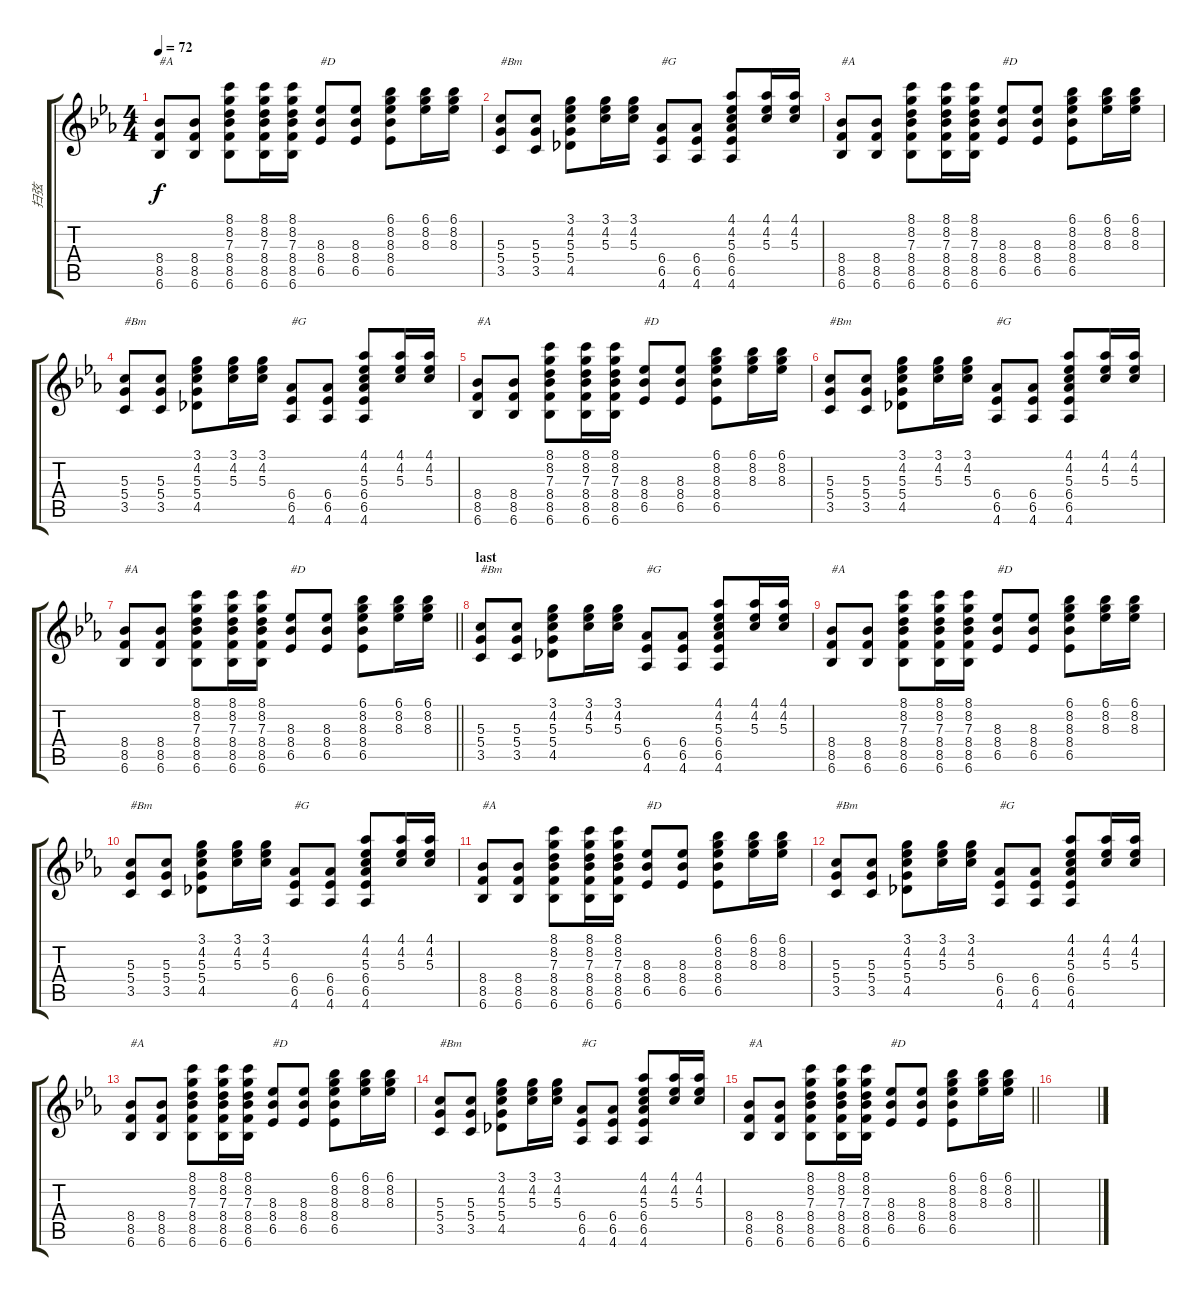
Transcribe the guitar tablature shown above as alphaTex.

\track ("扫弦" "扫弦") {instrument acousticguitarsteel}
\staff {score tabs}
\tuning (E4 B3 G3 D3 A2 E2) {hide}
\ts (4 4)
\tempo 72
\clef g2
\ks eb
(8.4 8.5 6.6).8{txt "#A" dy f} (8.4 8.5 6.6).8 (8.1 8.2 7.3 8.4 8.5 6.6).8 (8.1 8.2 7.3 8.4 8.5 6.6).16 (8.1 8.2 7.3 8.4 8.5 6.6).16 (8.3 8.4 6.5).8{txt "#D"} (8.3 8.4 6.5).8 (6.1 8.2 8.3 8.4 6.5).8 (6.1 8.2 8.3).16 (6.1 8.2 8.3).16 |
(5.3 5.4 3.5).8{txt "#Bm" volume 7} (5.3 5.4 3.5).8 (3.1 4.2 5.3 5.4 4.5).8 (3.1 4.2 5.3).16 (3.1 4.2 5.3).16 (6.4 6.5 4.6).8{txt "#G"} (6.4 6.5 4.6).8 (4.1 4.2 5.3 6.4 6.5 4.6).8 (4.1 4.2 5.3).16 (4.1 4.2 5.3).16 |
(8.4 8.5 6.6).8{txt "#A"} (8.4 8.5 6.6).8 (8.1 8.2 7.3 8.4 8.5 6.6).8 (8.1 8.2 7.3 8.4 8.5 6.6).16 (8.1 8.2 7.3 8.4 8.5 6.6).16 (8.3 8.4 6.5).8{txt "#D"} (8.3 8.4 6.5).8 (6.1 8.2 8.3 8.4 6.5).8 (6.1 8.2 8.3).16 (6.1 8.2 8.3).16 |
(5.3 5.4 3.5).8{txt "#Bm" volume 7} (5.3 5.4 3.5).8 (3.1 4.2 5.3 5.4 4.5).8 (3.1 4.2 5.3).16 (3.1 4.2 5.3).16 (6.4 6.5 4.6).8{txt "#G"} (6.4 6.5 4.6).8 (4.1 4.2 5.3 6.4 6.5 4.6).8 (4.1 4.2 5.3).16 (4.1 4.2 5.3).16 |
(8.4 8.5 6.6).8{txt "#A"} (8.4 8.5 6.6).8 (8.1 8.2 7.3 8.4 8.5 6.6).8 (8.1 8.2 7.3 8.4 8.5 6.6).16 (8.1 8.2 7.3 8.4 8.5 6.6).16 (8.3 8.4 6.5).8{txt "#D"} (8.3 8.4 6.5).8 (6.1 8.2 8.3 8.4 6.5).8 (6.1 8.2 8.3).16 (6.1 8.2 8.3).16 |
(5.3 5.4 3.5).8{txt "#Bm" volume 7} (5.3 5.4 3.5).8 (3.1 4.2 5.3 5.4 4.5).8 (3.1 4.2 5.3).16 (3.1 4.2 5.3).16 (6.4 6.5 4.6).8{txt "#G"} (6.4 6.5 4.6).8 (4.1 4.2 5.3 6.4 6.5 4.6).8 (4.1 4.2 5.3).16 (4.1 4.2 5.3).16 |
\barLineRight lightlight
(8.4 8.5 6.6).8{txt "#A"} (8.4 8.5 6.6).8 (8.1 8.2 7.3 8.4 8.5 6.6).8 (8.1 8.2 7.3 8.4 8.5 6.6).16 (8.1 8.2 7.3 8.4 8.5 6.6).16 (8.3 8.4 6.5).8{txt "#D"} (8.3 8.4 6.5).8 (6.1 8.2 8.3 8.4 6.5).8 (6.1 8.2 8.3).16 (6.1 8.2 8.3).16 |
\section ("" "last")
(5.3 5.4 3.5).8{txt "#Bm" volume 7} (5.3 5.4 3.5).8 (3.1 4.2 5.3 5.4 4.5).8 (3.1 4.2 5.3).16 (3.1 4.2 5.3).16 (6.4 6.5 4.6).8{txt "#G"} (6.4 6.5 4.6).8 (4.1 4.2 5.3 6.4 6.5 4.6).8 (4.1 4.2 5.3).16 (4.1 4.2 5.3).16 |
(8.4 8.5 6.6).8{txt "#A"} (8.4 8.5 6.6).8 (8.1 8.2 7.3 8.4 8.5 6.6).8 (8.1 8.2 7.3 8.4 8.5 6.6).16 (8.1 8.2 7.3 8.4 8.5 6.6).16 (8.3 8.4 6.5).8{txt "#D"} (8.3 8.4 6.5).8 (6.1 8.2 8.3 8.4 6.5).8 (6.1 8.2 8.3).16 (6.1 8.2 8.3).16 |
(5.3 5.4 3.5).8{txt "#Bm" volume 7} (5.3 5.4 3.5).8 (3.1 4.2 5.3 5.4 4.5).8 (3.1 4.2 5.3).16 (3.1 4.2 5.3).16 (6.4 6.5 4.6).8{txt "#G"} (6.4 6.5 4.6).8 (4.1 4.2 5.3 6.4 6.5 4.6).8 (4.1 4.2 5.3).16 (4.1 4.2 5.3).16 |
(8.4 8.5 6.6).8{txt "#A"} (8.4 8.5 6.6).8 (8.1 8.2 7.3 8.4 8.5 6.6).8 (8.1 8.2 7.3 8.4 8.5 6.6).16 (8.1 8.2 7.3 8.4 8.5 6.6).16 (8.3 8.4 6.5).8{txt "#D"} (8.3 8.4 6.5).8 (6.1 8.2 8.3 8.4 6.5).8 (6.1 8.2 8.3).16 (6.1 8.2 8.3).16 |
(5.3 5.4 3.5).8{txt "#Bm" volume 7} (5.3 5.4 3.5).8 (3.1 4.2 5.3 5.4 4.5).8 (3.1 4.2 5.3).16 (3.1 4.2 5.3).16 (6.4 6.5 4.6).8{txt "#G"} (6.4 6.5 4.6).8 (4.1 4.2 5.3 6.4 6.5 4.6).8 (4.1 4.2 5.3).16 (4.1 4.2 5.3).16 |
(8.4 8.5 6.6).8{txt "#A"} (8.4 8.5 6.6).8 (8.1 8.2 7.3 8.4 8.5 6.6).8 (8.1 8.2 7.3 8.4 8.5 6.6).16 (8.1 8.2 7.3 8.4 8.5 6.6).16 (8.3 8.4 6.5).8{txt "#D"} (8.3 8.4 6.5).8 (6.1 8.2 8.3 8.4 6.5).8 (6.1 8.2 8.3).16 (6.1 8.2 8.3).16 |
(5.3 5.4 3.5).8{txt "#Bm" volume 7} (5.3 5.4 3.5).8 (3.1 4.2 5.3 5.4 4.5).8 (3.1 4.2 5.3).16 (3.1 4.2 5.3).16 (6.4 6.5 4.6).8{txt "#G"} (6.4 6.5 4.6).8 (4.1 4.2 5.3 6.4 6.5 4.6).8 (4.1 4.2 5.3).16 (4.1 4.2 5.3).16 |
\barLineRight lightlight
(8.4 8.5 6.6).8{txt "#A"} (8.4 8.5 6.6).8 (8.1 8.2 7.3 8.4 8.5 6.6).8 (8.1 8.2 7.3 8.4 8.5 6.6).16 (8.1 8.2 7.3 8.4 8.5 6.6).16 (8.3 8.4 6.5).8{txt "#D"} (8.3 8.4 6.5).8 (6.1 8.2 8.3 8.4 6.5).8 (6.1 8.2 8.3).16 (6.1 8.2 8.3).16 |
\section ("" "")
